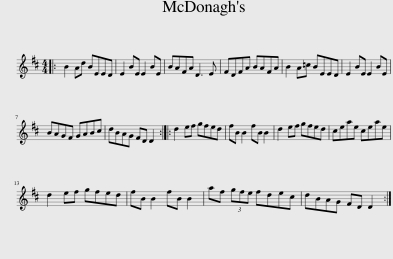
X:1
L:1/8
M:4/4
I:linebreak $
K:D
V:1 treble
V:1
|: B2 Ad BEED | E2 BE E2 BE | BAFA D3 E | FDFA BAFA | B2 A=c BEED | %5
 E2 BE E2 BE |$ BAGF GABc | dBAG FD D2 :: d2 ef gfed | fB B2 fB B2 | %10
 d2 ef gfed | ceae ceae |$ d2 ef gfed | fB B2 fB B2 | af (3gfe fdec | %15
 dBAG FD D2 :| %16
